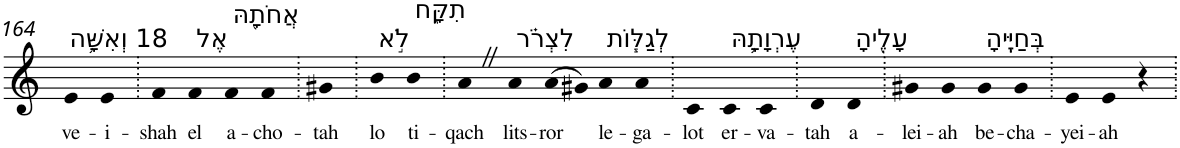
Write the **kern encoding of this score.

**kern	**text
*part1	*part1
*staff1	*staff1
*I"Piano	*
*I'Pno	*
!!LO:PB:g=z
*clefG2	*
*k[]	*
=164	=164
!LO:TX:a:t=18 וְאִשָּׁ֥ה	!
!	!LO:LY:b
4e	ve-
!	!LO:LY:b
4e	-i-
=165.	=165.
!	!LO:LY:b
4f	-shah
!LO:TX:a:t=אֶל	!
!	!LO:LY:b
4f	el
!LO:TX:a:t=אֲחֹתָ֖הּ	!
!	!LO:LY:b
4f	a-
!	!LO:LY:b
4f	-cho-
=166.	=166.
!	!LO:LY:b
4g#X	-tah
=167.	=167.
!LO:TX:a:t=לֹ֣א	!
!	!LO:LY:b
4b	lo
!LO:TX:a:t=תִקָּ֑ח	!
!	!LO:LY:b
4b	ti-
=168.	=168.
!	!LO:LY:b
4aZ	-qach
!LO:TX:a:t=לִצְרֹ֗ר	!
!	!LO:LY:b
4a	lits-
!	!LO:LY:b
(>8a	-ror
8g#X)	.
!LO:TX:a:t=לְגַלּ֧וֹת	!
!	!LO:LY:b
4a	le-
!	!LO:LY:b
4a	-ga-
=169.	=169.
!	!LO:LY:b
4c	-lot
!LO:TX:a:t=עֶרְוָתָ֛הּ	!
!	!LO:LY:b
4c	er-
!	!LO:LY:b
4c	-va-
=170.	=170.
!	!LO:LY:b
4d	-tah
!LO:TX:a:t=עָלֶ֖יהָ	!
!	!LO:LY:b
4d	a-
=171.	=171.
!	!LO:LY:b
4g#X	-lei-
!	!LO:LY:b
4g#	-ah
!LO:TX:a:t=בְּחַיֶּֽיהָ	!
!	!LO:LY:b
4g#	be-
!	!LO:LY:b
4g#	-cha-
=172.	=172.
!	!LO:LY:b
4e	-yei-
!	!LO:LY:b
4e	-ah
4r	.
=.	=.
*-	*-
